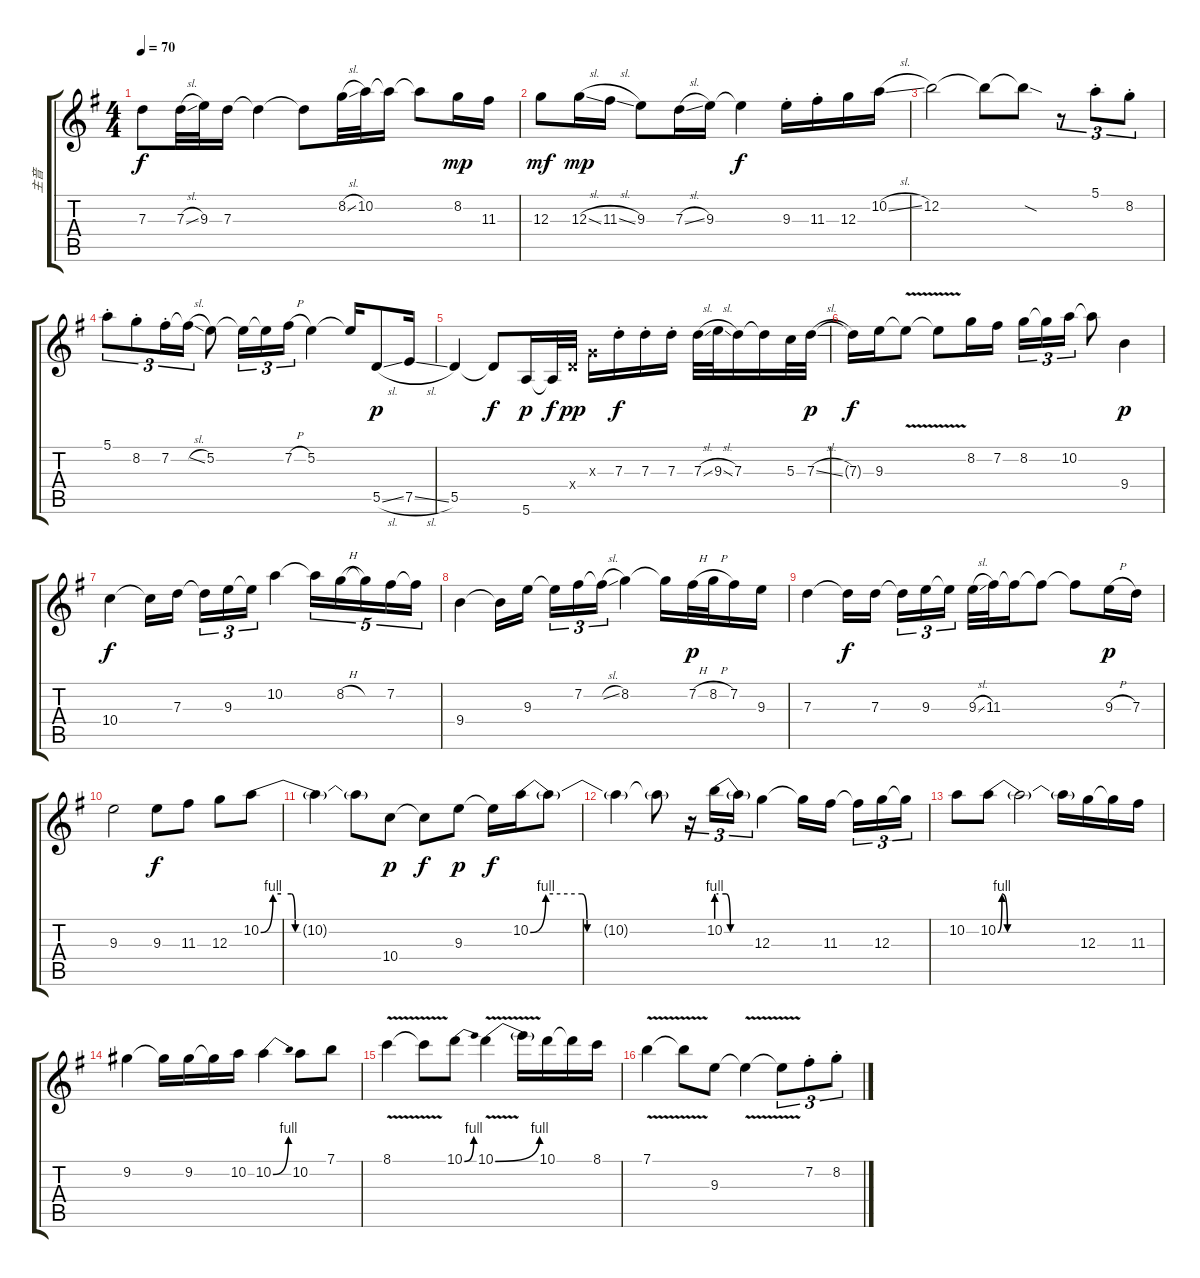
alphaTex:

\track ("主音" "主音") {instrument overdrivenguitar}
\staff {score tabs}
\tuning (E4 B3 G3 D3 A2 E2) {hide}
\ts (4 4)
\tempo 70
\clef g2
\ks g
7.3.8{dy f} 7.3{sl}.32 9.3.32 7.3.16 7.3{t}.4 7.3{t}.8 8.2{sl}.32 10.2.32 10.2{t}.16 10.2{t}.8 8.2.16{dy mp} 11.3.16 |
12.3.8{dy mf} 12.3{sl}.16{dy mp} 11.3{sl}.16 9.3.8 7.3{sl}.16 9.3.16 9.3{t}.4{dy f} 9.3{st}.16 11.3{st}.16 12.3.16 10.2{sl}.16 |
12.2.2 12.2{t}.8 12.2{sod t}.8 r.8{tu (3 2)} 5.1{st}.8{tu (3 2)} 8.2{st}.8{tu (3 2)} |
5.1{st}.8{tu (3 2)} 8.2{st}.8{tu (3 2)} 7.2{st}.16{tu (3 2)} 7.2{sl t}.16{tu (3 2)} 5.2.8 5.2{t}.16{tu (3 2)} 5.2{t}.16{tu (3 2)} 7.2{h}.16{tu (3 2)} 5.2.4 5.2{t}.16 5.5{sl}.8{dy p} 7.5{sl}.16 |
5.5.4 5.5{t}.8{dy f} 5.6.16{dy p} 5.6{t}.32{dy f} 0.4{x}.32{dy pp} 0.3{x}.16 7.3{st}.16{dy f} 7.3{st}.16 7.3{st}.16 7.3{sl}.32 9.3{sl}.32 7.3.16 7.3{t}.16 5.3.32 7.3{sl}.32{dy p} |
7.3{t}.16{dy f} 9.3.16 9.3{v t}.8 9.3{t}.8 8.2.16 7.2.16 8.2.16{tu (3 2)} 8.2{t}.16{tu (3 2)} 10.2.16{tu (3 2)} 10.2{t}.8 9.4.4{dy p} |
10.4.4{dy f} 10.4{t}.16 7.3.16{beam splitsecondary} 7.3{t}.16{tu (3 2)} 9.3.16{tu (3 2)} 9.3{t}.16{tu (3 2)} 10.2.4 10.2{t}.16{tu (5 4)} 8.2{h}.16{tu (5 4)} 8.2{t}.16{tu (5 4)} 7.2.16{tu (5 4)} 7.2{t}.16{tu (5 4)} |
9.4.4 9.4{t}.16 9.3.16{beam splitsecondary} 9.3{t}.16{tu (3 2)} 7.2.16{tu (3 2)} 7.2{sl t}.16{tu (3 2)} 8.2.4 8.2{t}.16 7.2{h}.32{dy p} 8.2{h}.32 7.2.16 9.3.16 |
7.3.4 7.3{t}.16{dy f} 7.3.16{beam splitsecondary} 7.3{t}.16{tu (3 2)} 9.3.16{tu (3 2)} 9.3{t}.16{tu (3 2)} 9.3{sl}.32 11.3.32 11.3{t}.16 11.3{t}.8 11.3{t}.8 9.3{h}.16{dy p} 7.3.16 |
9.3.2 9.3.8{dy f} 11.3.8 12.3.8 10.2{be (custom 0 0 6 4 10 4 15 4 17 0 30 0 60 0)}.8 |
10.2{t}.4 10.2{t}.8 10.4.8{dy p} 10.4{t}.8{dy f} 9.3.8{dy p} 9.3{t}.16{dy f} 10.2{be (custom 0 0 6 4 20 4 22 0 60 0)}.16 10.2{t}.8 |
10.2{t}.4 10.2{t}.8 r.16{tu (3 2)} 10.2{be (custom 0 4 3 4 15 4 22 0 30 0 60 0)}.16{tu (3 2)} 10.2{t}.16{tu (3 2)} 12.3.4 12.3{t}.16 11.3.16{beam splitsecondary} 11.3{t}.16{tu (3 2)} 12.3.16{tu (3 2)} 12.3{t}.16{tu (3 2)} |
10.2.8 10.2{be (custom 0 0 3 4 7 0 30 0 60 0)}.8 10.2{t}.2 10.2{t}.16 12.3.16 12.3{t}.16 11.3.16 |
9.2.4 9.2{t}.16 9.2.16 9.2{t}.16 10.2.16 10.2{be (bend 0 0 60 4)}.4 10.2.8 7.1.8 |
8.1{v}.4 8.1{t}.8 10.1{be (bend 0 0 60 4)}.8 10.1{be (bend 0 0 60 4) v}.4 10.1{t}.16 10.1.16 10.1{t}.16 8.1.16 |
7.1{v}.4 7.1{t}.8 9.3.8 9.3{v t}.4 9.3{t}.8{tu (3 2)} 7.2{st}.8{tu (3 2)} 8.2{st}.8{tu (3 2)}
